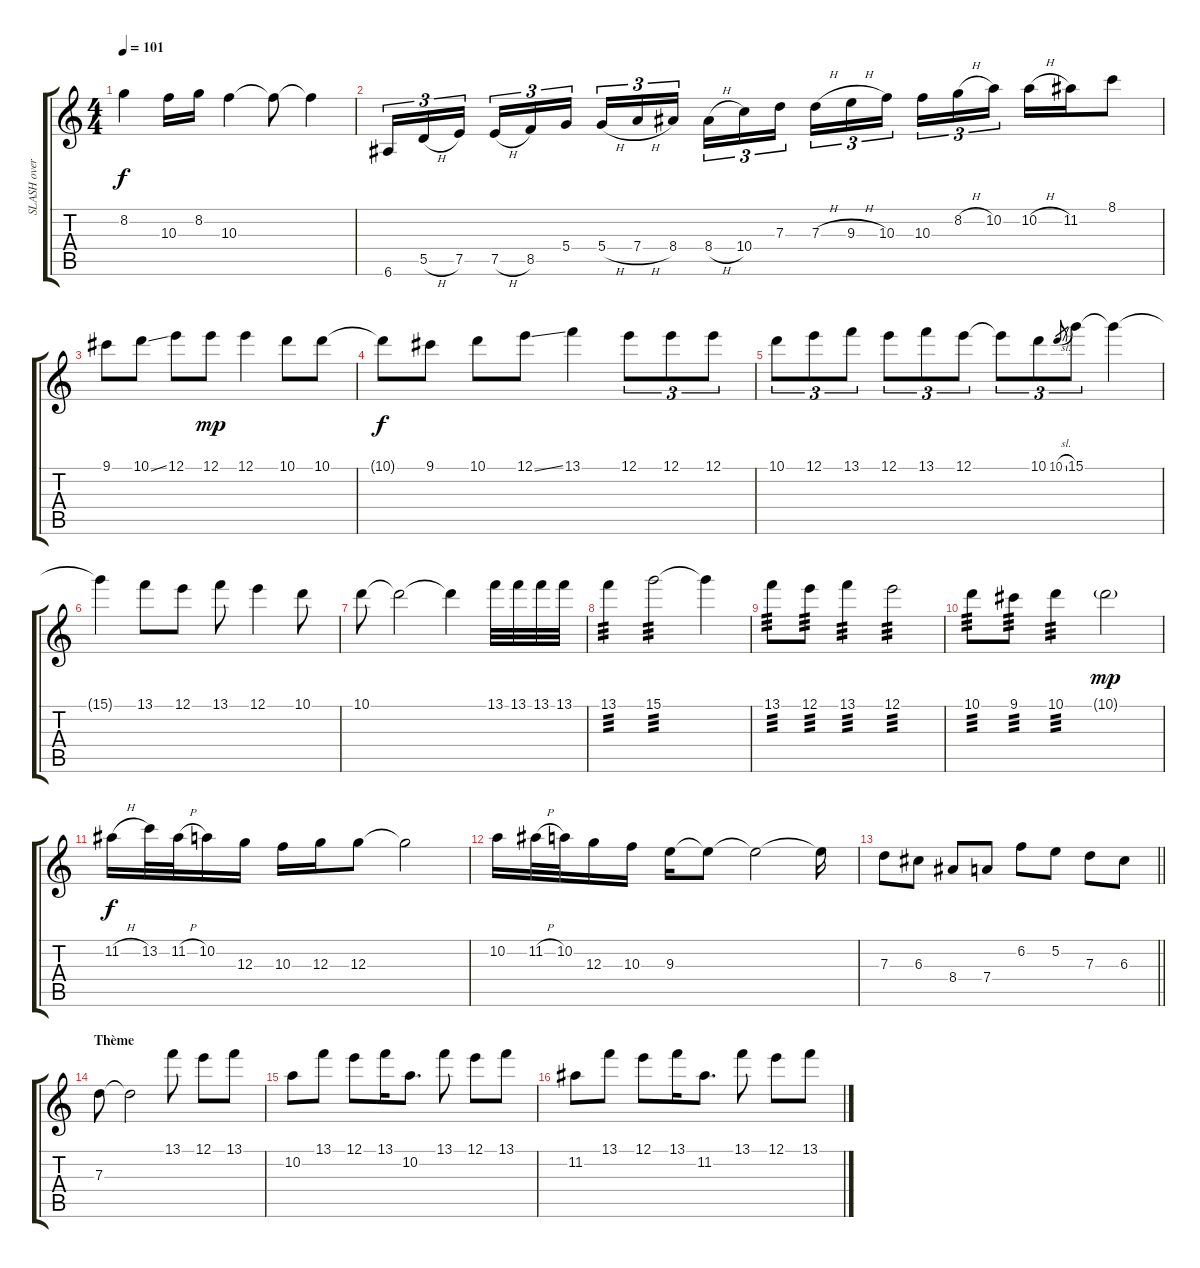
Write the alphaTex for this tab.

\track ("SLASH overdub" "SLASH over") {instrument electricguitarjazz}
\staff {score tabs}
\tuning (E4 B3 G3 D3 A2 E2) {hide}
\ts (4 4)
\tempo 101
\clef g2
\ks c
8.2.4{dy f} 10.3.16 8.2.16 10.3.4 10.3{t}.8 10.3{t}.4{volume 5} |
6.6.16{tu (3 2) volume 16} 5.5{h}.16{tu (3 2)} 7.5.16{tu (3 2) beam splitsecondary} 7.5{h}.16{tu (3 2)} 8.5.16{tu (3 2)} 5.4.16{tu (3 2)} 5.4{h}.16{tu (3 2)} 7.4{h}.16{tu (3 2)} 8.4.16{tu (3 2) beam splitsecondary} 8.4{h}.16{tu (3 2)} 10.4.16{tu (3 2)} 7.3.16{tu (3 2)} 7.3{h}.16{tu (3 2)} 9.3{h}.16{tu (3 2)} 10.3.16{tu (3 2) beam splitsecondary} 10.3.16{tu (3 2)} 8.2{h}.16{tu (3 2)} 10.2.16{tu (3 2)} 10.2{h}.16 11.2.16 8.1.8 |
9.1.8 10.1{ss}.8 12.1.8 12.1.8{dy mp} 12.1.4 10.1.8 10.1.8 |
10.1{t}.8{dy f} 9.1.8 10.1.8 12.1{ss}.8 13.1.4 12.1.8{tu (3 2)} 12.1.8{tu (3 2)} 12.1.8{tu (3 2)} |
10.1.8{tu (3 2)} 12.1.8{tu (3 2)} 13.1.8{tu (3 2)} 12.1.8{tu (3 2)} 13.1.8{tu (3 2)} 12.1.8{tu (3 2)} 12.1{t}.8{tu (3 2)} 10.1.8{tu (3 2)} 10.1{sl}.8{gr} 15.1.8{tu (3 2)} 15.1{t}.4 |
15.1{t}.4 13.1.8 12.1.8 13.1.8 12.1.4 10.1.8 |
10.1.8 10.1{t}.2 10.1{t}.4 13.1.32 13.1.32 13.1.32 13.1.32 |
13.1.4{tp 3} 15.1.2{tp 3} 15.1{t}.4 |
13.1.8{tp 3} 12.1.8{tp 3} 13.1.4{tp 3} 12.1.2{tp 3} |
10.1.8{tp 3} 9.1.8{tp 3} 10.1.4{tp 3} 10.1{g}.2{dy mp} |
11.2{h}.16{dy f} 13.2.32 11.2{h}.32 10.2.16 12.3.16 10.3.16 12.3.16 12.3.8 12.3{t}.2 |
10.2.16 11.2{h}.32 10.2.32 12.3.16 10.3.16 9.3.16 9.3{t}.8 9.3{t}.2 9.3{t}.16 |
\barLineRight lightlight
7.3.8 6.3.8 8.4.8 7.4.8 6.2.8 5.2.8 7.3.8 6.3.8 |
\section ("" "Thème")
7.3.8 7.3{t}.2 13.1.8 12.1.8 13.1.8 |
10.2.8 13.1.8 12.1.8 13.1.16 10.2.8{d} 13.1.8 12.1.8 13.1.8 |
11.2.8 13.1.8 12.1.8 13.1.16 11.2.8{d} 13.1.8 12.1.8 13.1.8
